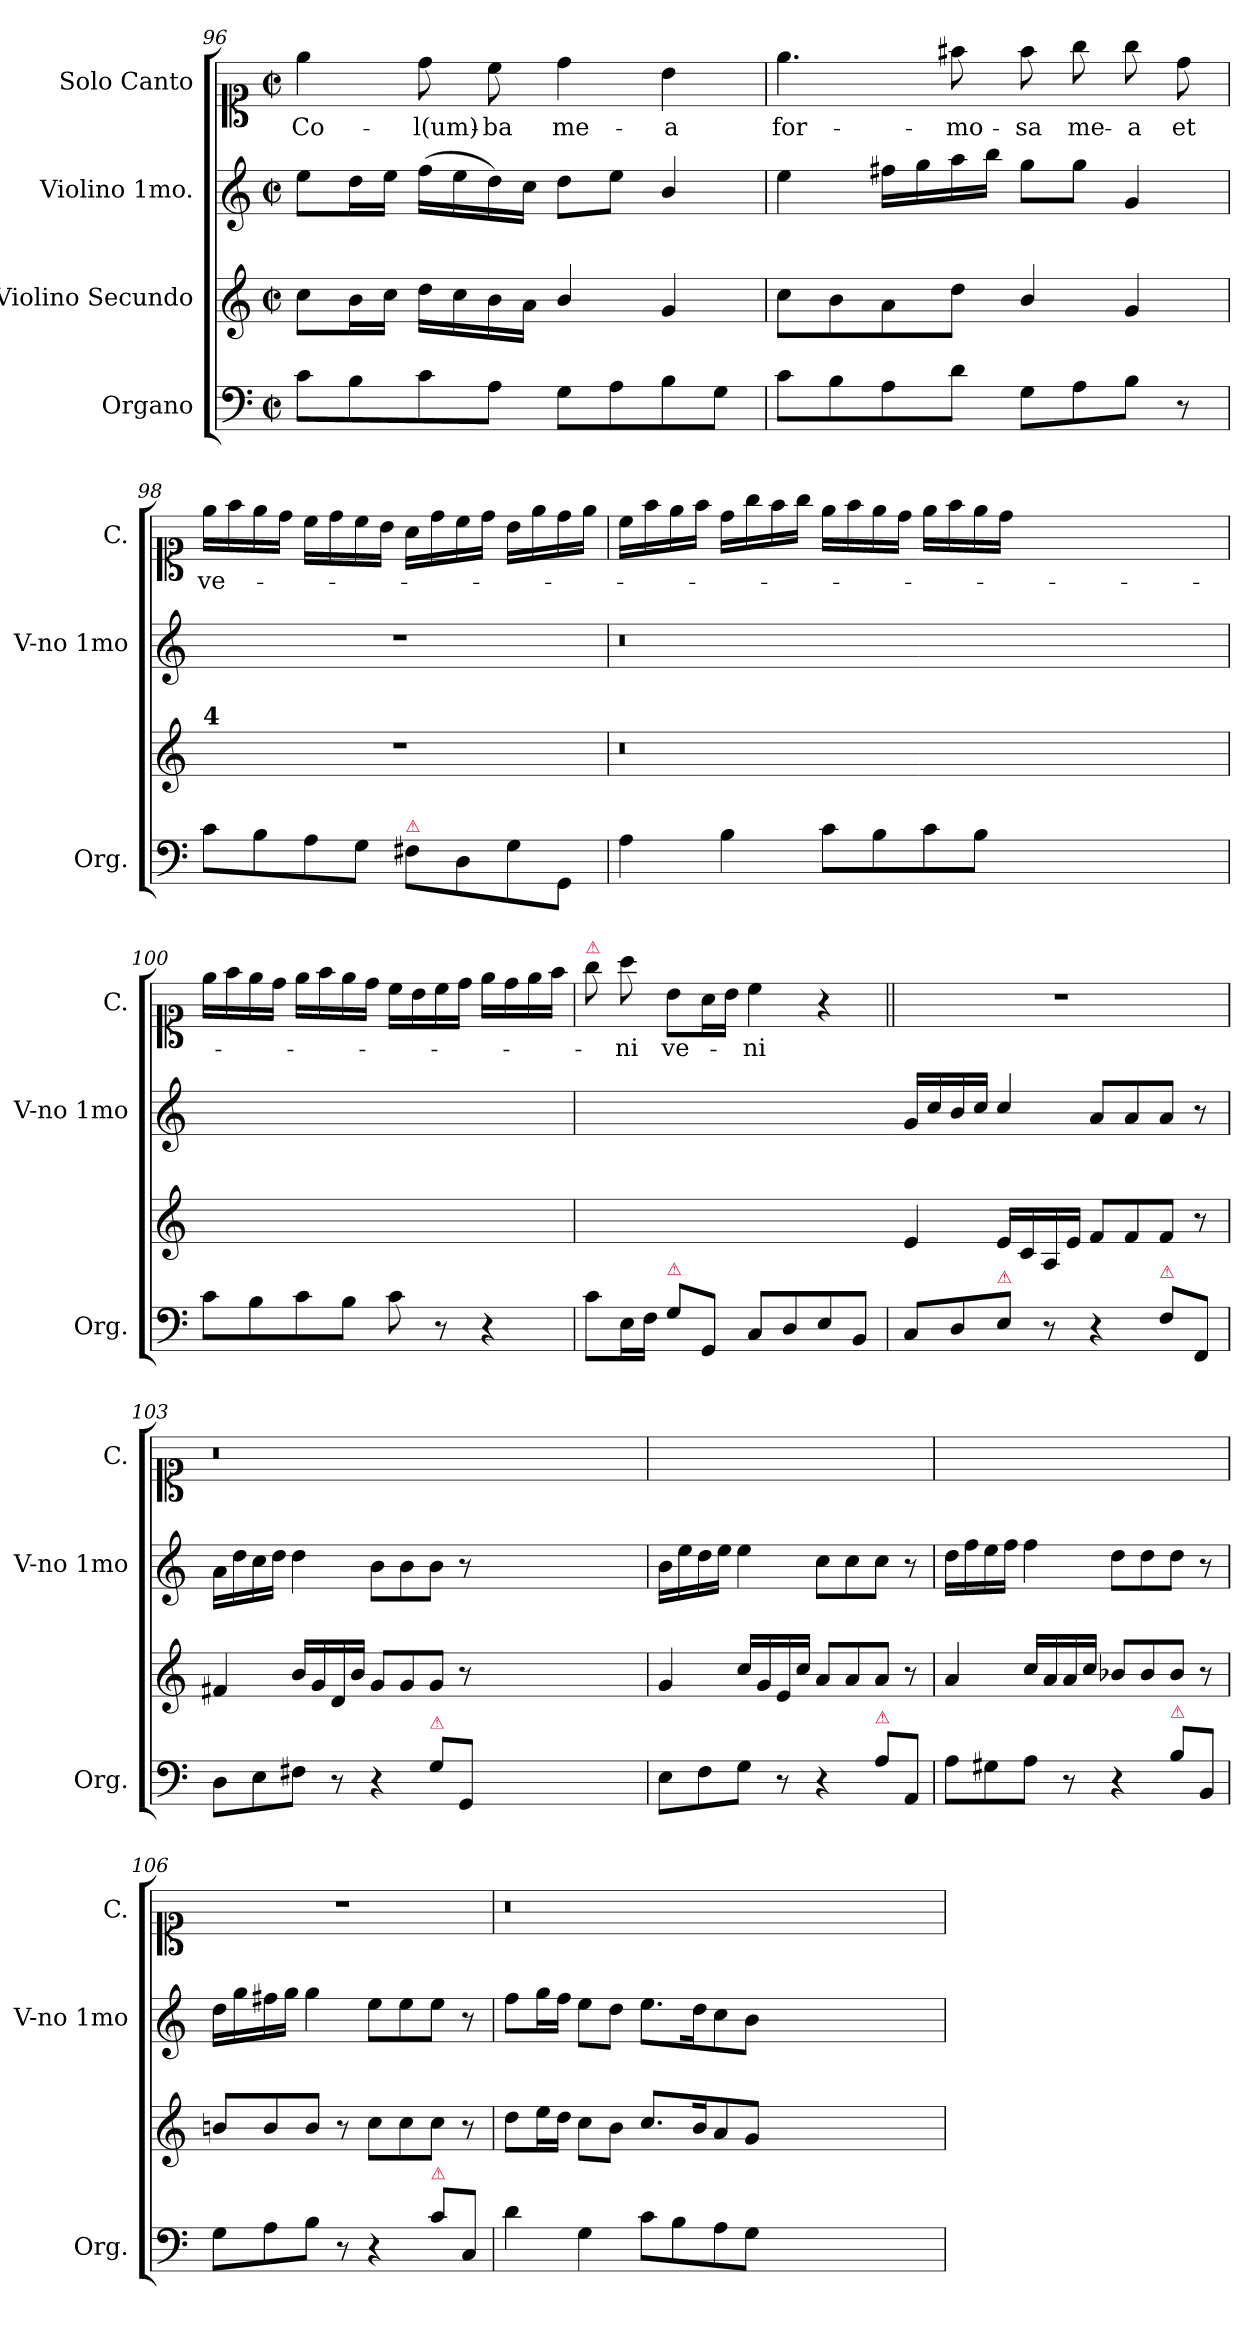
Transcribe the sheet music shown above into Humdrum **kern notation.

**kern	**kern	**kern	**kern	**text
*part4	*part3	*part2	*part1	*part1
*staff4	*staff3	*staff2	*staff1	*staff1
*I"Organo	*I"Violino Secundo	*I"Violino 1mo.	*I"Solo Canto	*
*I'Org.	*	*I'V-no 1mo	*I'C.	*
*clefF4	*clefG2	*clefG2	*clefC1	*
*k[]	*k[]	*k[]	*k[]	*
*M2/2	*M2/2	*M2/2	*M2/2	*
*met(c|)	*met(c|)	*met(c|)	*met(c|)	*
=96	=96	=96	=96	=96
8c\L	8cc\L	8ee\L	4ee\	Co-
8B\	16b\L	16dd\L	.	.
.	16cc\JJ	16ee\JJ	.	.
8c\	16dd\LL	(>16ff\LL	8dd\	-l(um)-
.	16cc\	16ee\	.	.
8A\J	16b\	16dd\)	8cc\	-ba
.	16a\JJ	16cc\JJ	.	.
8G\L	4b/	8dd\L	4dd\	me-
8A\	.	8ee\J	.	.
8B\	4g/	4b/	4b\	-a
8G\J	.	.	.	.
=97	=97	=97	=97	=97
8c\L	8cc\L	4ee\	4.ee\	for-
8B\	8b\	.	.	.
8A\	8a\	16ff#X\LL	.	.
.	.	16gg\	.	.
8d\J	8dd\J	16aa\	8ff#X\	-mo-
.	.	16bb\JJ	.	.
8G\L	4b/	8gg\L	8ff#\	-sa
8A\	.	8gg\J	8gg\	me-
8B\J	4g/	4g/	8gg\	-a
8r	.	.	8dd\	et
=98	=98	=98	=98	=98
!	!LO:TX:a:B:t=4	!	!	!
8c\L	1r	1r	16ee\LL	ve-
.	.	.	16ff\	.
8B\	.	.	16ee\	.
.	.	.	16dd\JJ	.
8A\	.	.	16cc\LL	.
.	.	.	16dd\	.
8G\J	.	.	16cc\	.
.	.	.	16b\JJ	.
!LO:TX:a:color=crimson:t=⚠	!	!	!	!
8F#X\L	.	.	16a\LL	.
.	.	.	16dd\	.
8D\	.	.	16cc\	.
.	.	.	16dd\JJ	.
8G\	.	.	16b\LL	.
.	.	.	16ee\	.
8GG/J	.	.	16dd\	.
.	.	.	16ee\JJ	.
=99	=99	=99	=99	=99
4A\	0.r	0.r	16cc\LL	.
.	.	.	16ff\	.
.	.	.	16ee\	.
.	.	.	16ff\JJ	.
4B\	.	.	16dd\LL	.
.	.	.	16gg\	.
.	.	.	16ff\	.
.	.	.	16gg\JJ	.
8c\L	.	.	16ee\LL	.
.	.	.	16ff\	.
8B\	.	.	16ee\	.
.	.	.	16dd\JJ	.
8c\	.	.	16ee\LL	.
.	.	.	16ff\	.
8B\J	.	.	16ee\	.
.	.	.	16dd\JJ	.
0ryy	.	.	0ryy	.
=100	=100	=100	=100	=100
8c\L	1ryy	1ryy	16ee\LL	.
.	.	.	16ff\	.
8B\	.	.	16ee\	.
.	.	.	16dd\JJ	.
8c\	.	.	16ee\LL	.
.	.	.	16ff\	.
8B\J	.	.	16ee\	.
.	.	.	16dd\JJ	.
8c\	.	.	16cc\LL	.
.	.	.	16b\	.
8r	.	.	16cc\	.
.	.	.	16dd\JJ	.
4r	.	.	16ee\LL	.
.	.	.	16dd\	.
.	.	.	16ee\	.
.	.	.	16ff\JJ	.
=101	=101	=101	=101	=101
8c\L	1ryy	1ryy	8gg\	.
16E\L	.	.	8aa\	-ni
16F\JJ	.	.	.	.
!LO:TX:a:color=crimson:t=⚠	!	!	!	!
8G\L	.	.	8b\L	ve-
8GG/J	.	.	16a\L	.
.	.	.	16b\JJ	.
8C/L	.	.	4cc\	-ni
8D/	.	.	.	.
8E/	.	.	4r	.
8BB/J	.	.	.	.
!	!	!	!LO:TX:a:color=crimson:t=⚠	!
=102	=102	=102	=102||	=102||
8C/L	4e/	16g/LL	1r	.
.	.	16cc/	.	.
8D/	.	16b/	.	.
.	.	16cc/JJ	.	.
!LO:TX:a:color=crimson:t=⚠	!	!	!	!
8E/J	16e/LL	4cc/	.	.
.	16c/	.	.	.
8r	16A/	.	.	.
.	16e/JJ	.	.	.
4r	8f/L	8a/L	.	.
.	8f/	8a/	.	.
!LO:TX:a:color=crimson:t=⚠	!	!	!	!
8F\L	8f/J	8a/J	.	.
8FF/J	8r	8r	.	.
=103	=103	=103	=103	=103
8D\L	4f#X/	16a\LL	0.r	.
.	.	16dd\	.	.
8E\	.	16cc\	.	.
.	.	16dd\JJ	.	.
8F#X\J	16b/LL	4dd\	.	.
.	16g/	.	.	.
8r	16d/	.	.	.
.	16b/JJ	.	.	.
4r	8g/L	8b\L	.	.
.	8g/	8b\	.	.
!LO:TX:a:color=crimson:t=⚠	!	!	!	!
8G\L	8g/J	8b\J	.	.
8GG/J	8r	8r	.	.
0ryy	0ryy	0ryy	.	.
=104	=104	=104	=104	=104
8E\L	4g/	16b\LL	1ryy	.
.	.	16ee\	.	.
8F\	.	16dd\	.	.
.	.	16ee\JJ	.	.
8G\J	16cc/LL	4ee\	.	.
.	16g/	.	.	.
8r	16e/	.	.	.
.	16cc/JJ	.	.	.
4r	8a/L	8cc\L	.	.
.	8a/	8cc\	.	.
!LO:TX:a:color=crimson:t=⚠	!	!	!	!
8A\L	8a/J	8cc\J	.	.
8AA/J	8r	8r	.	.
=105	=105	=105	=105	=105
8A\L	4a/	16dd\LL	1ryy	.
.	.	16ff\	.	.
8G#X\	.	16ee\	.	.
.	.	16ff\JJ	.	.
8A\J	16cc/LL	4ff\	.	.
.	16a/	.	.	.
8r	16a/	.	.	.
.	16cc/JJ	.	.	.
4r	8b-X/L	8dd\L	.	.
.	8b-/	8dd\	.	.
!LO:TX:a:color=crimson:t=⚠	!	!	!	!
8B\L	8b-/J	8dd\J	.	.
8BB/J	8r	8r	.	.
=106	=106	=106	=106	=106
8G\L	8bn/L	16dd\LL	1r	.
.	.	16gg\	.	.
8A\	8b/	16ff#X\	.	.
.	.	16gg\JJ	.	.
8B\J	8b/J	4gg\	.	.
8r	8r	.	.	.
4r	8cc\L	8ee\L	.	.
.	8cc\	8ee\	.	.
!LO:TX:a:color=crimson:t=⚠	!	!	!	!
8c\L	8cc\J	8ee\J	.	.
8C/J	8r	8r	.	.
=107	=107	=107	=107	=107
4d\	8dd\L	8ff\L	0.r	.
.	16ee\L	16gg\L	.	.
.	16dd\JJ	16ff\JJ	.	.
4G\	8cc\L	8ee\L	.	.
.	8b\J	8dd\J	.	.
8c\L	8.cc/L	8.ee\L	.	.
8B\	.	.	.	.
.	16b/K	16dd\K	.	.
8A\	8a/	8cc\	.	.
8G\J	8g/J	8b\J	.	.
0ryy	0ryy	0ryy	.	.
=	=	=	=	=
*-	*-	*-	*-	*-
